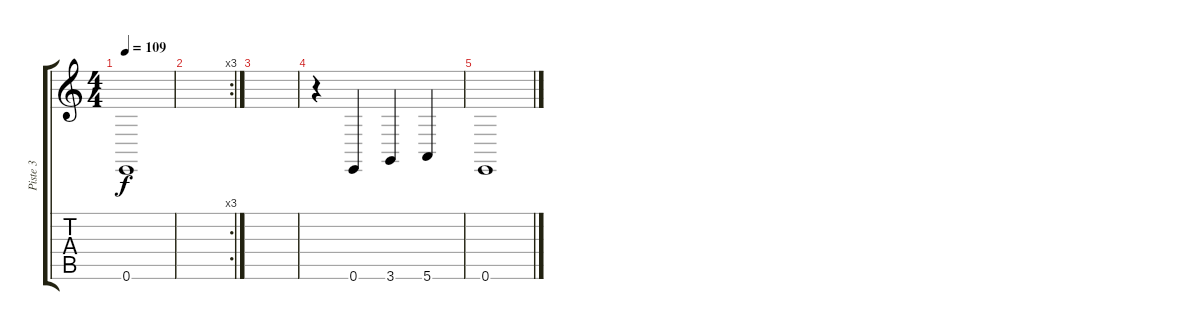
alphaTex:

\track ("Piste 3" "Piste 3") {instrument cello}
\staff {score tabs}
\tuning (E4 B3 G3 D3 A2 E2) {hide}
\ts (4 4)
\tempo 109
\clef g2
\ks c
0.6.1{dy f} |
\rc 3
|
|
r.4 0.6.4 3.6.4 5.6.4 |
0.6.1
